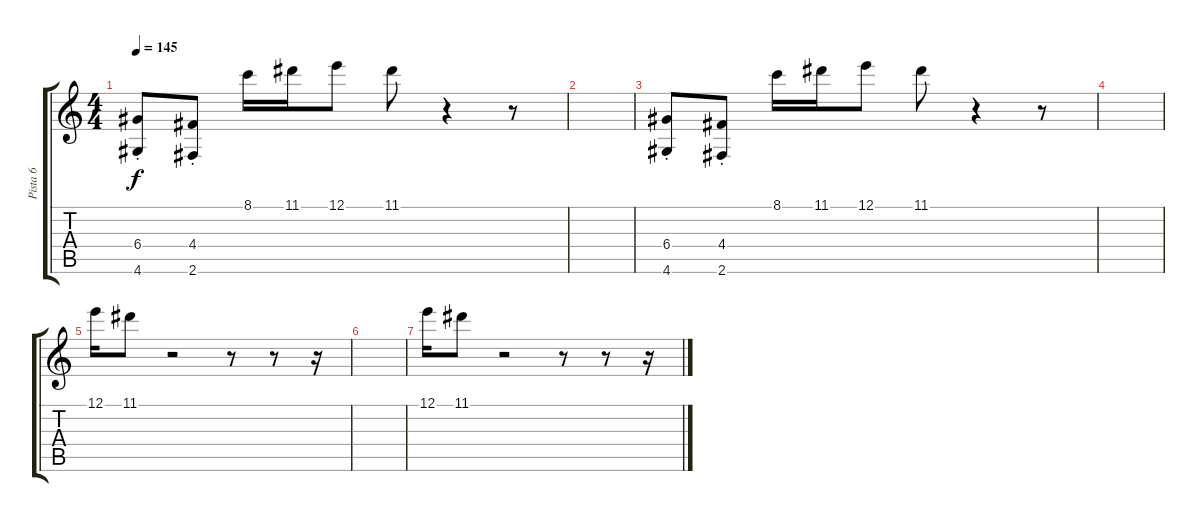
\track ("Pista 6" "Pista 6") {instrument electricguitarclean}
\staff {score tabs}
\tuning (E4 B3 G3 D3 A2 E2) {hide}
\ts (4 4)
\tempo 145
\clef g2
\ks c
(6.4{st} 4.6{st}).8{dy f} (4.4{st} 2.6{st}).8 8.1.16 11.1.16 12.1.8 11.1.8 r.4 r.8 |
|
(6.4{st} 4.6{st}).8 (4.4{st} 2.6{st}).8 8.1.16 11.1.16 12.1.8 11.1.8 r.4 r.8 |
|
12.1.16 11.1.8 r.2 r.8 r.8 r.16 |
|
12.1.16 11.1.8 r.2 r.8 r.8 r.16
